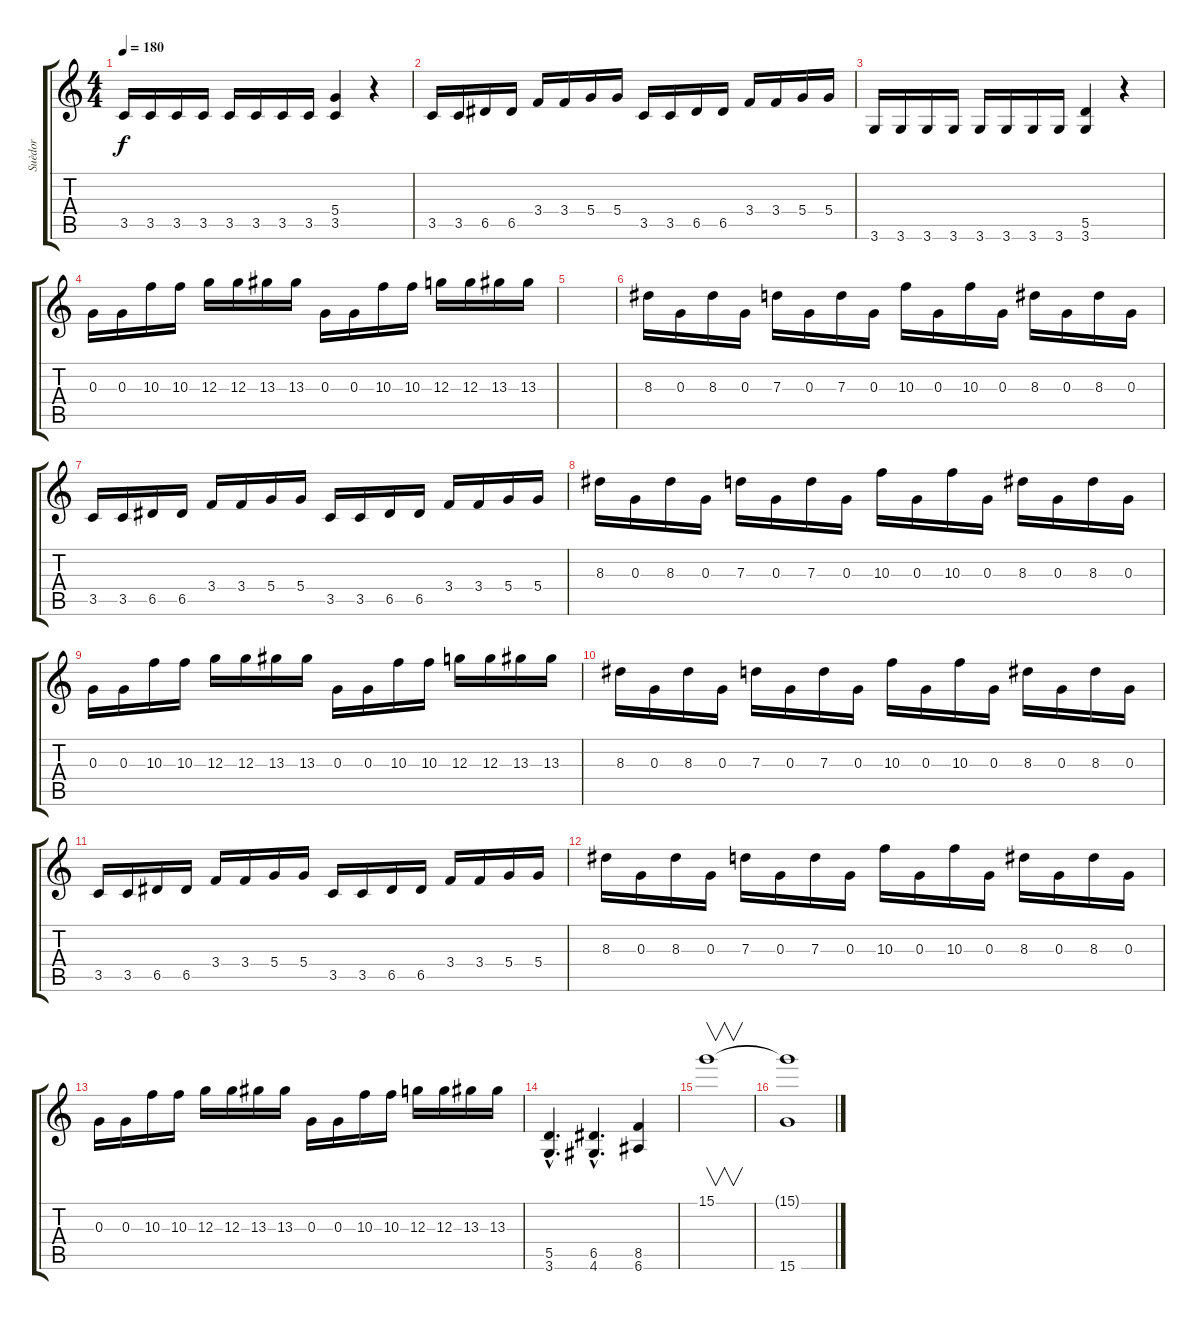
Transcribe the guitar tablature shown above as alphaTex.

\track ("Suèdor" "Suèdor") {instrument distortionguitar}
\staff {score tabs}
\tuning (E4 B3 G3 D3 A2 E2) {hide}
\ts (4 4)
\tempo 180
\clef g2
\ks c
3.5.16{dy f} 3.5.16 3.5.16 3.5.16 3.5.16 3.5.16 3.5.16 3.5.16 (5.4 3.5).4 r.4 |
3.5.16 3.5.16 6.5.16 6.5.16 3.4.16 3.4.16 5.4.16 5.4.16 3.5.16 3.5.16 6.5.16 6.5.16 3.4.16 3.4.16 5.4.16 5.4.16 |
3.6.16 3.6.16 3.6.16 3.6.16 3.6.16 3.6.16 3.6.16 3.6.16 (5.5 3.6).4 r.4 |
0.3.16 0.3.16 10.3.16 10.3.16 12.3.16 12.3.16 13.3.16 13.3.16 0.3.16 0.3.16 10.3.16 10.3.16 12.3.16 12.3.16 13.3.16 13.3.16 |
|
8.3.16 0.3.16 8.3.16 0.3.16 7.3.16 0.3.16 7.3.16 0.3.16 10.3.16 0.3.16 10.3.16 0.3.16 8.3.16 0.3.16 8.3.16 0.3.16 |
3.5.16 3.5.16 6.5.16 6.5.16 3.4.16 3.4.16 5.4.16 5.4.16 3.5.16 3.5.16 6.5.16 6.5.16 3.4.16 3.4.16 5.4.16 5.4.16 |
8.3.16 0.3.16 8.3.16 0.3.16 7.3.16 0.3.16 7.3.16 0.3.16 10.3.16 0.3.16 10.3.16 0.3.16 8.3.16 0.3.16 8.3.16 0.3.16 |
0.3.16 0.3.16 10.3.16 10.3.16 12.3.16 12.3.16 13.3.16 13.3.16 0.3.16 0.3.16 10.3.16 10.3.16 12.3.16 12.3.16 13.3.16 13.3.16 |
8.3.16 0.3.16 8.3.16 0.3.16 7.3.16 0.3.16 7.3.16 0.3.16 10.3.16 0.3.16 10.3.16 0.3.16 8.3.16 0.3.16 8.3.16 0.3.16 |
3.5.16 3.5.16 6.5.16 6.5.16 3.4.16 3.4.16 5.4.16 5.4.16 3.5.16 3.5.16 6.5.16 6.5.16 3.4.16 3.4.16 5.4.16 5.4.16 |
8.3.16 0.3.16 8.3.16 0.3.16 7.3.16 0.3.16 7.3.16 0.3.16 10.3.16 0.3.16 10.3.16 0.3.16 8.3.16 0.3.16 8.3.16 0.3.16 |
0.3.16 0.3.16 10.3.16 10.3.16 12.3.16 12.3.16 13.3.16 13.3.16 0.3.16 0.3.16 10.3.16 10.3.16 12.3.16 12.3.16 13.3.16 13.3.16 |
(5.5{hac} 3.6{hac}).4{d} (6.5{hac} 4.6{hac}).4{d} (8.5 6.6).4 |
15.1.1{v} |
(15.1{t} 15.6).1
